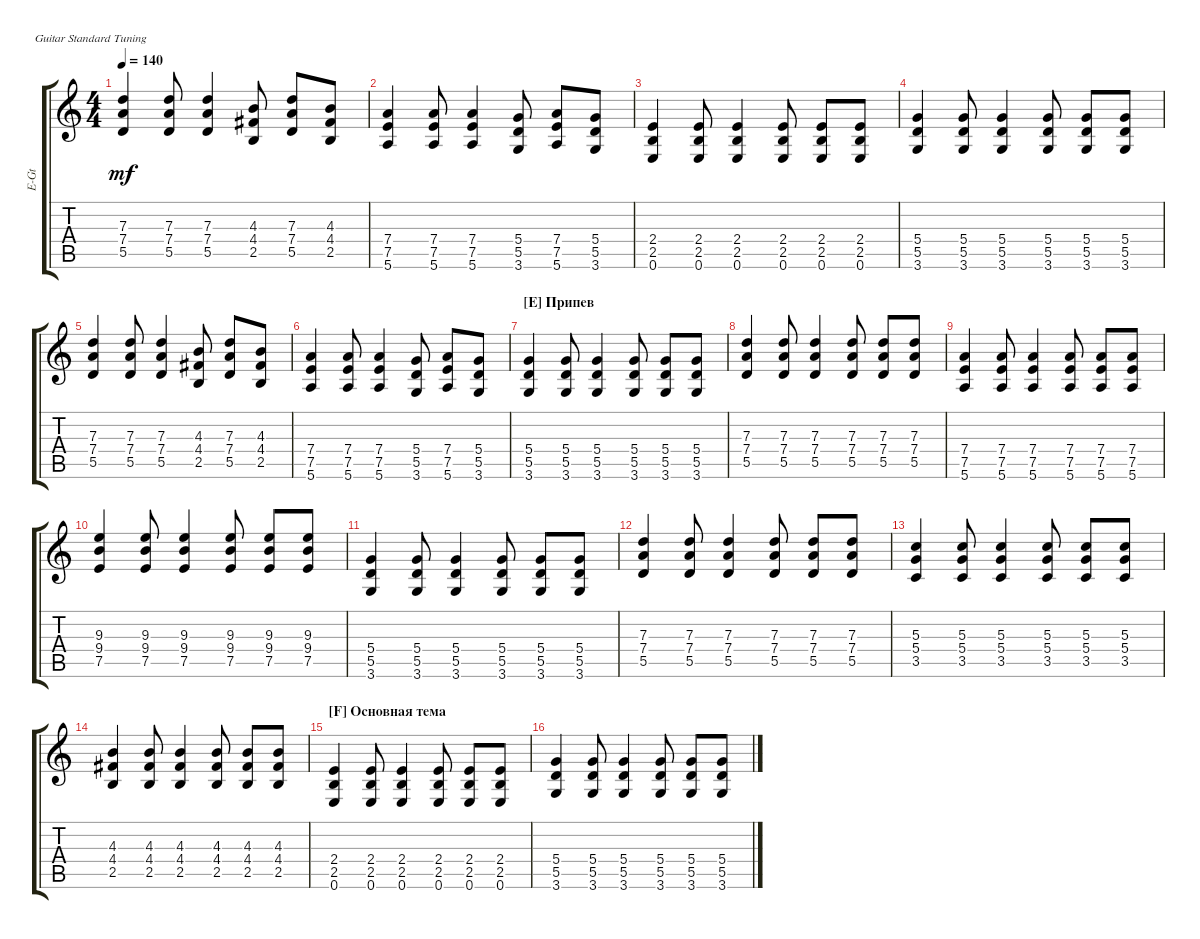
\track ("Electric Guitar" "E-Gt") {instrument distortionguitar}
\staff {score tabs}
\tuning (E4 B3 G3 D3 A2 E2)
\ts (4 4)
\tempo 140
\clef g2
\scale
0.333333
\ks c
(7.4 5.5 7.3).4{dy mf} (7.4 5.5 7.3).8 (7.4 5.5 7.3).4 (4.4 2.5 4.3).8 (7.4 5.5 7.3).8 (4.4 2.5 4.3).8 |
\scale
0.333333 (7.4 7.5 5.6).4 (7.4 7.5 5.6).8 (7.4 7.5 5.6).4 (5.4 5.5 3.6).8 (7.4 7.5 5.6).8 (5.4 5.5 3.6).8 |
\scale
0.333333 (2.4 2.5 0.6).4 (2.4 2.5 0.6).8 (2.4 2.5 0.6).4 (2.4 2.5 0.6).8 (2.4 2.5 0.6).8 (2.4 2.5 0.6).8 |
\scale
0.333333 (5.4 5.5 3.6).4 (5.4 5.5 3.6).8 (5.4 5.5 3.6).4 (5.4 5.5 3.6).8 (5.4 5.5 3.6).8 (5.4 5.5 3.6).8 |
\scale
0.333333 (7.4 5.5 7.3).4 (7.4 5.5 7.3).8 (7.4 5.5 7.3).4 (4.4 2.5 4.3).8 (7.4 5.5 7.3).8 (4.4 2.5 4.3).8 |
\scale
0.333333 (7.4 7.5 5.6).4 (7.4 7.5 5.6).8 (7.4 7.5 5.6).4 (5.4 5.5 3.6).8 (7.4 7.5 5.6).8 (5.4 5.5 3.6).8 |
\section ("E" "Припев")
\scale
0.333333 (5.4 5.5 3.6).4 (5.4 5.5 3.6).8 (5.4 5.5 3.6).4 (5.4 5.5 3.6).8 (5.4 5.5 3.6).8 (5.4 5.5 3.6).8 |
\scale
0.333333 (7.4 5.5 7.3).4 (7.4 5.5 7.3).8 (7.4 5.5 7.3).4 (7.4 5.5 7.3).8 (7.4 5.5 7.3).8 (7.4 5.5 7.3).8 |
\scale
0.333333 (7.4 7.5 5.6).4 (7.4 7.5 5.6).8 (7.4 7.5 5.6).4 (7.4 7.5 5.6).8 (7.4 7.5 5.6).8 (7.4 7.5 5.6).8 |
\scale
0.333333 (9.4 7.5 9.3).4 (9.4 7.5 9.3).8 (9.4 7.5 9.3).4 (9.4 7.5 9.3).8 (9.4 7.5 9.3).8 (9.4 7.5 9.3).8 |
\scale
0.333333 (5.4 5.5 3.6).4 (5.4 5.5 3.6).8 (5.4 5.5 3.6).4 (5.4 5.5 3.6).8 (5.4 5.5 3.6).8 (5.4 5.5 3.6).8 |
\scale
0.333333 (7.4 5.5 7.3).4 (7.4 5.5 7.3).8 (7.4 5.5 7.3).4 (7.4 5.5 7.3).8 (7.4 5.5 7.3).8 (7.4 5.5 7.3).8 |
\scale
0.333333 (5.4 3.5 5.3).4 (5.4 3.5 5.3).8 (5.4 3.5 5.3).4 (5.4 3.5 5.3).8 (5.4 3.5 5.3).8 (5.4 3.5 5.3).8 |
\scale
0.333333 (4.4 2.5 4.3).4 (4.4 2.5 4.3).8 (4.4 2.5 4.3).4 (4.4 2.5 4.3).8 (4.4 2.5 4.3).8 (4.4 2.5 4.3).8 |
\section ("F" "Основная тема")
\scale
0.333333 (2.4 2.5 0.6).4 (2.4 2.5 0.6).8 (2.4 2.5 0.6).4 (2.4 2.5 0.6).8 (2.4 2.5 0.6).8 (2.4 2.5 0.6).8 |
(5.4 5.5 3.6).4 (5.4 5.5 3.6).8 (5.4 5.5 3.6).4 (5.4 5.5 3.6).8 (5.4 5.5 3.6).8 (5.4 5.5 3.6).8
